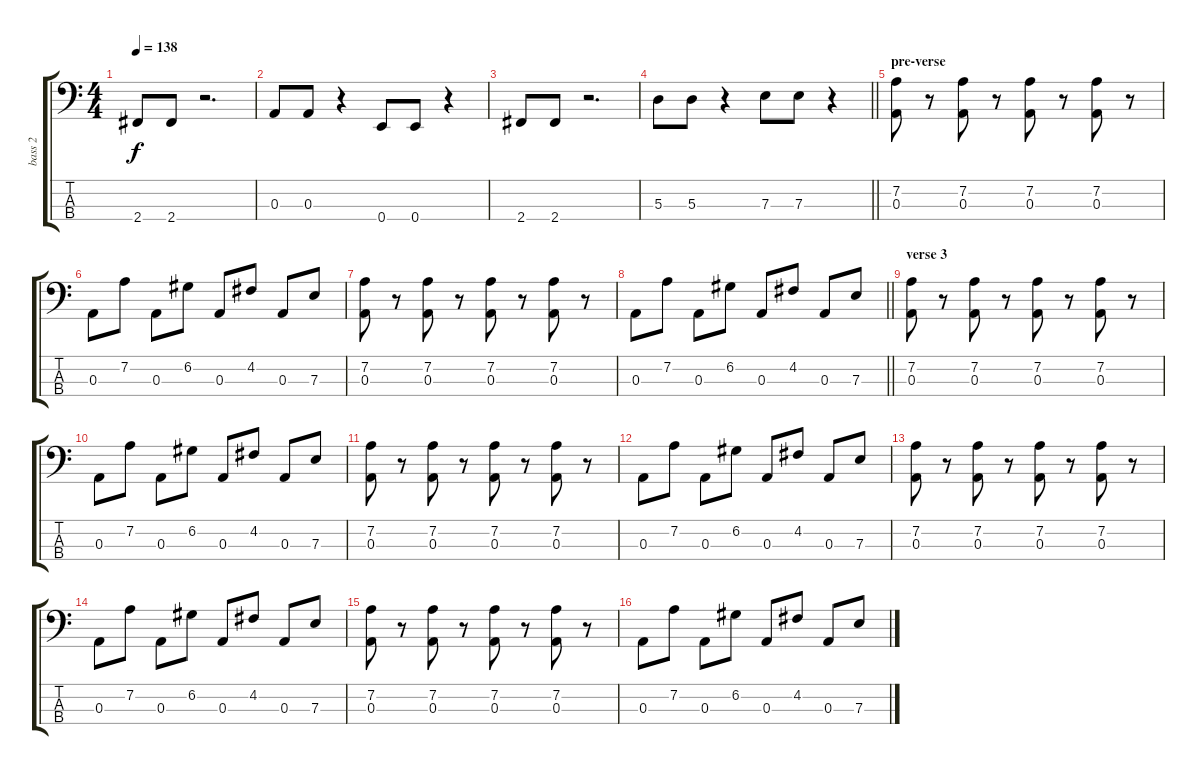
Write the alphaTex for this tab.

\track ("bass 2" "bass 2") {instrument electricbassfinger}
\staff {score tabs}
\tuning (G2 D2 A1 E1) {hide}
\ts (4 4)
\tempo 138
\clef f4
\ks c
2.4.8{dy f} 2.4.8 r.2{d} |
0.3.8 0.3.8 r.4 0.4.8 0.4.8 r.4 |
2.4.8 2.4.8 r.2{d} |
\barLineRight lightlight
5.3.8 5.3.8 r.4 7.3.8 7.3.8 r.4 |
\section ("" "pre-verse")
(7.2 0.3).8 r.8 (7.2 0.3).8 r.8 (7.2 0.3).8 r.8 (7.2 0.3).8 r.8 |
0.3.8 7.2.8 0.3.8 6.2.8 0.3.8 4.2.8 0.3.8 7.3.8 |
(7.2 0.3).8 r.8 (7.2 0.3).8 r.8 (7.2 0.3).8 r.8 (7.2 0.3).8 r.8 |
\barLineRight lightlight
0.3.8 7.2.8 0.3.8 6.2.8 0.3.8 4.2.8 0.3.8 7.3.8 |
\section ("" "verse 3")
(7.2 0.3).8 r.8 (7.2 0.3).8 r.8 (7.2 0.3).8 r.8 (7.2 0.3).8 r.8 |
0.3.8 7.2.8 0.3.8 6.2.8 0.3.8 4.2.8 0.3.8 7.3.8 |
(7.2 0.3).8 r.8 (7.2 0.3).8 r.8 (7.2 0.3).8 r.8 (7.2 0.3).8 r.8 |
0.3.8 7.2.8 0.3.8 6.2.8 0.3.8 4.2.8 0.3.8 7.3.8 |
(7.2 0.3).8 r.8 (7.2 0.3).8 r.8 (7.2 0.3).8 r.8 (7.2 0.3).8 r.8 |
0.3.8 7.2.8 0.3.8 6.2.8 0.3.8 4.2.8 0.3.8 7.3.8 |
(7.2 0.3).8 r.8 (7.2 0.3).8 r.8 (7.2 0.3).8 r.8 (7.2 0.3).8 r.8 |
0.3.8 7.2.8 0.3.8 6.2.8 0.3.8 4.2.8 0.3.8 7.3.8
